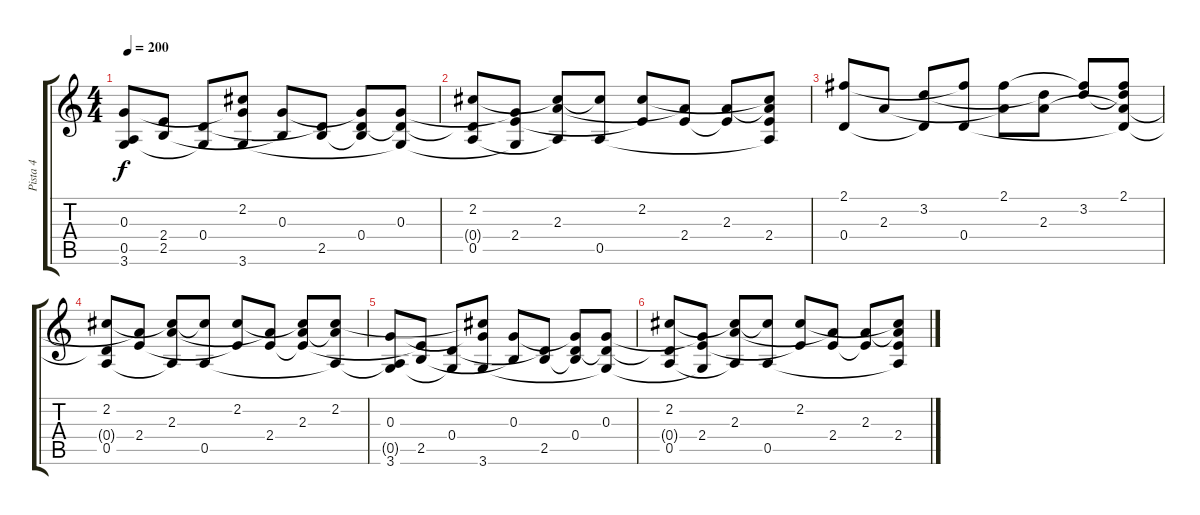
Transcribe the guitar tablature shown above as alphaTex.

\track ("Pista 4" "Pista 4") {instrument electricguitarmuted}
\staff {score tabs}
\tuning (E4 B3 G3 D3 A2 E2) {hide}
\ts (4 4)
\tempo 200
\clef g2
\ks c
(0.3 0.5{t} 3.6).8{dy f} (2.4{t} 2.5).8 (0.4 3.6{t}).8 (2.2{t} 0.3{t} 3.6).8 (0.3 2.5{t}).8 (0.4{t} 2.5).8 (0.3{t} 0.4 2.5{t}).8 (0.3 0.4{t} 3.6{t}).8 |
(2.2 0.4{t} 0.5).8 (0.3{t} 2.4 3.6{t}).8 (2.2{t} 2.3 0.5{t}).8 (2.2{t} 0.5).8 (2.2 2.4{t}).8 (2.3{t} 2.4).8 (2.3 2.4{t}).8 (2.2{t} 2.3{t} 2.4 0.5{t}).8 |
(2.1 0.4).8 2.3.8 (3.2 0.4{t}).8 (2.1{t} 0.4).8 (2.1 2.3{t}).8 (3.2{t} 2.3).8 (2.1{t} 3.2).8 (2.1 3.2{t} 2.3{t} 0.4{t}).8 |
(2.2 0.4{t} 0.5).8 (2.3{t} 2.4).8 (2.2{t} 2.3 0.5{t}).8 (2.2{t} 0.5).8 (2.2 2.4{t}).8 (2.3{t} 2.4).8 (2.2{t} 2.3 2.4{t}).8 (2.2 2.3{t} 0.5{t}).8 |
(0.3 0.5{t} 3.6).8 (2.4{t} 2.5).8 (0.4 3.6{t}).8 (2.2{t} 0.3{t} 3.6).8 (0.3 2.5{t}).8 (0.4{t} 2.5).8 (0.3{t} 0.4 2.5{t}).8 (0.3 0.4{t} 3.6{t}).8 |
(2.2 0.4{t} 0.5).8 (0.3{t} 2.4 3.6{t}).8 (2.2{t} 2.3 0.5{t}).8 (2.2{t} 0.5).8 (2.2 2.4{t}).8 (2.3{t} 2.4).8 (2.3 2.4{t}).8 (2.2{t} 2.3{t} 2.4 0.5{t}).8
